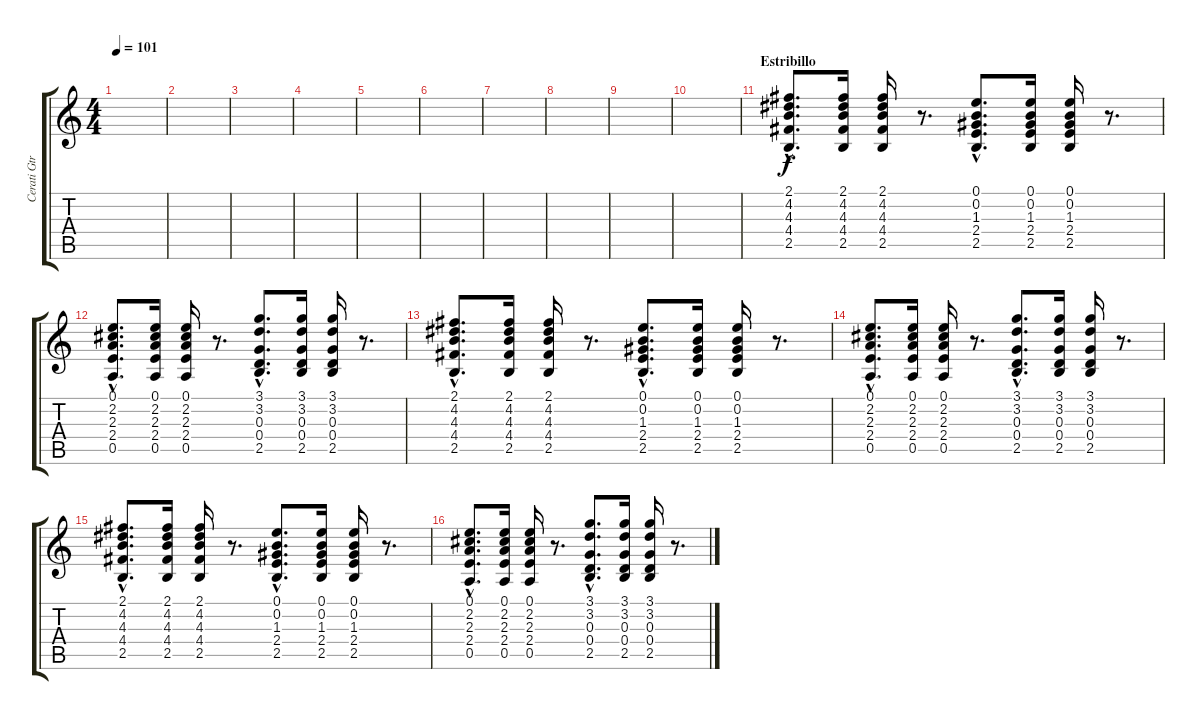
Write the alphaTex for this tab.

\track ("Cerati Gtr Acústica" "Cerati Gtr") {instrument acousticguitarsteel}
\staff {score tabs}
\tuning (E4 B3 G3 D3 A2 E2) {hide}
\ts (4 4)
\tempo 101
\clef g2
\ks c
|
|
|
|
|
|
|
|
|
|
\section ("" "Estribillo")
(2.1{hac} 4.2{hac} 4.3{hac} 4.4{hac} 2.5{hac}).8{d} (2.1 4.2 4.3 4.4 2.5).16 (2.1 4.2 4.3 4.4 2.5).16 r.8{d} (0.1{hac} 0.2{hac} 1.3{hac} 2.4{hac} 2.5{hac}).8{d} (0.1 0.2 1.3 2.4 2.5).16 (0.1 0.2 1.3 2.4 2.5).16 r.8{d} |
(0.1{hac} 2.2{hac} 2.3{hac} 2.4{hac} 0.5{hac}).8{d} (0.1 2.2 2.3 2.4 0.5).16 (0.1 2.2 2.3 2.4 0.5).16 r.8{d} (3.1{hac} 3.2{hac} 0.3{hac} 0.4{hac} 2.5{hac}).8{d} (3.1 3.2 0.3 0.4 2.5).16 (3.1 3.2 0.3 0.4 2.5).16 r.8{d} |
(2.1{hac} 4.2{hac} 4.3{hac} 4.4{hac} 2.5{hac}).8{d} (2.1 4.2 4.3 4.4 2.5).16 (2.1 4.2 4.3 4.4 2.5).16 r.8{d} (0.1{hac} 0.2{hac} 1.3{hac} 2.4{hac} 2.5{hac}).8{d} (0.1 0.2 1.3 2.4 2.5).16 (0.1 0.2 1.3 2.4 2.5).16 r.8{d} |
(0.1{hac} 2.2{hac} 2.3{hac} 2.4{hac} 0.5{hac}).8{d} (0.1 2.2 2.3 2.4 0.5).16 (0.1 2.2 2.3 2.4 0.5).16 r.8{d} (3.1{hac} 3.2{hac} 0.3{hac} 0.4{hac} 2.5{hac}).8{d} (3.1 3.2 0.3 0.4 2.5).16 (3.1 3.2 0.3 0.4 2.5).16 r.8{d} |
(2.1{hac} 4.2{hac} 4.3{hac} 4.4{hac} 2.5{hac}).8{d} (2.1 4.2 4.3 4.4 2.5).16 (2.1 4.2 4.3 4.4 2.5).16 r.8{d} (0.1{hac} 0.2{hac} 1.3{hac} 2.4{hac} 2.5{hac}).8{d} (0.1 0.2 1.3 2.4 2.5).16 (0.1 0.2 1.3 2.4 2.5).16 r.8{d} |
(0.1{hac} 2.2{hac} 2.3{hac} 2.4{hac} 0.5{hac}).8{d} (0.1 2.2 2.3 2.4 0.5).16 (0.1 2.2 2.3 2.4 0.5).16 r.8{d} (3.1{hac} 3.2{hac} 0.3{hac} 0.4{hac} 2.5{hac}).8{d} (3.1 3.2 0.3 0.4 2.5).16 (3.1 3.2 0.3 0.4 2.5).16 r.8{d}
